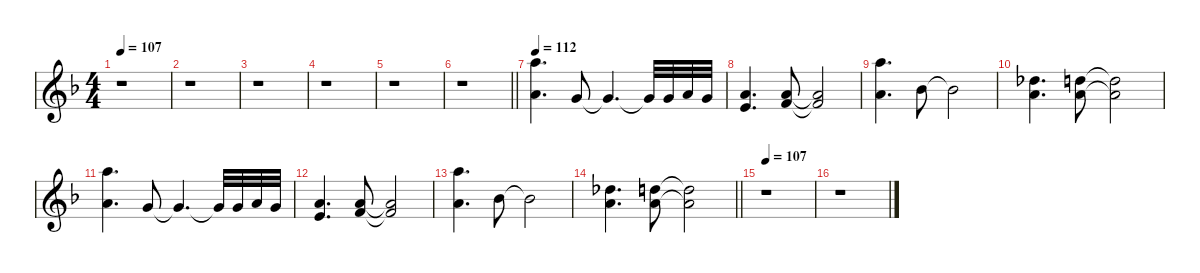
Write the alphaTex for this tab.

\hideDynamics
\bracketExtendMode nobrackets
\singleTrackTrackNamePolicy hidden
\multiTrackTrackNamePolicy hidden
\firstSystemTrackNameMode fullname
\firstSystemTrackNameOrientation horizontal
\otherSystemsTrackNameOrientation horizontal
\track ("Keyboards" "S-Gt") {defaultSystemsLayout 8 instrument stringensemble1}
\staff {score}
\tuning (E4 B3 G3 D3 A2 D2)
\displaytranspose 12
\ts (4 4)
\tempo 107
\clef g2
\ks dminor
r.1{dy f beam Down} |
r.1{beam Down} |
r.1{beam Down} |
r.1{beam Down} |
r.1{beam Down} |
\barLineRight lightlight
r.1{beam Down} |
\tempo (112 0.00595238)
(14.3{acc forcenatural} 12.5{acc forcenatural}).4{d dy mf instrument reedorgan beam Down} 10.5{acc forcenatural}.8{dy f beam Up} 10.5{t acc forcenatural}.4{d beam Up} 10.5{t acc forcenatural}.32{beam Up} 10.5{acc forcenatural}.32{beam Up} 12.5{acc forcenatural}.32{beam Up} 10.5{acc forcenatural}.32{beam Up} |
(7.4{acc forcenatural} 7.5{acc forcenatural}).4{d dy mp beam Up} (7.4{acc forcenatural} 8.5{acc forcenatural}).8{beam Up} (7.4{t acc forcenatural} 8.5{t acc forcenatural}).2{dy f beam Up} |
(14.3{acc forcenatural} 12.5{acc forcenatural}).4{d dy mp beam Down} 13.5{acc b}.8{dy f beam Down} 13.5{t acc b}.2{beam Down} |
(11.4{acc b} 12.5{acc forcenatural}).4{d beam Down} (12.4{acc forcenatural} 12.5{acc forcenatural}).8{beam Down} (12.4{t acc forcenatural} 12.5{t acc forcenatural}).2{beam Down} |
(14.3{acc forcenatural} 12.5{acc forcenatural}).4{d dy mf beam Down} 10.5{acc forcenatural}.8{dy f beam Up} 10.5{t acc forcenatural}.4{d beam Up} 10.5{t acc forcenatural}.32{beam Up} 10.5{acc forcenatural}.32{beam Up} 12.5{acc forcenatural}.32{beam Up} 10.5{acc forcenatural}.32{beam Up} |
(7.4{acc forcenatural} 7.5{acc forcenatural}).4{d dy mp beam Up} (7.4{acc forcenatural} 8.5{acc forcenatural}).8{beam Up} (7.4{t acc forcenatural} 8.5{t acc forcenatural}).2{dy f beam Up} |
(14.3{acc forcenatural} 12.5{acc forcenatural}).4{d dy mp beam Down} 13.5{acc b}.8{dy f beam Down} 13.5{t acc b}.2{beam Down} |
\barLineRight lightlight
(11.4{acc b} 12.5{acc forcenatural}).4{d beam Down} (12.4{acc forcenatural} 12.5{acc forcenatural}).8{beam Down} (12.4{t acc forcenatural} 12.5{t acc forcenatural}).2{beam Down} |
\tempo (107 0.0119048)
r.1{beam Down} |
r.1{beam Down}
